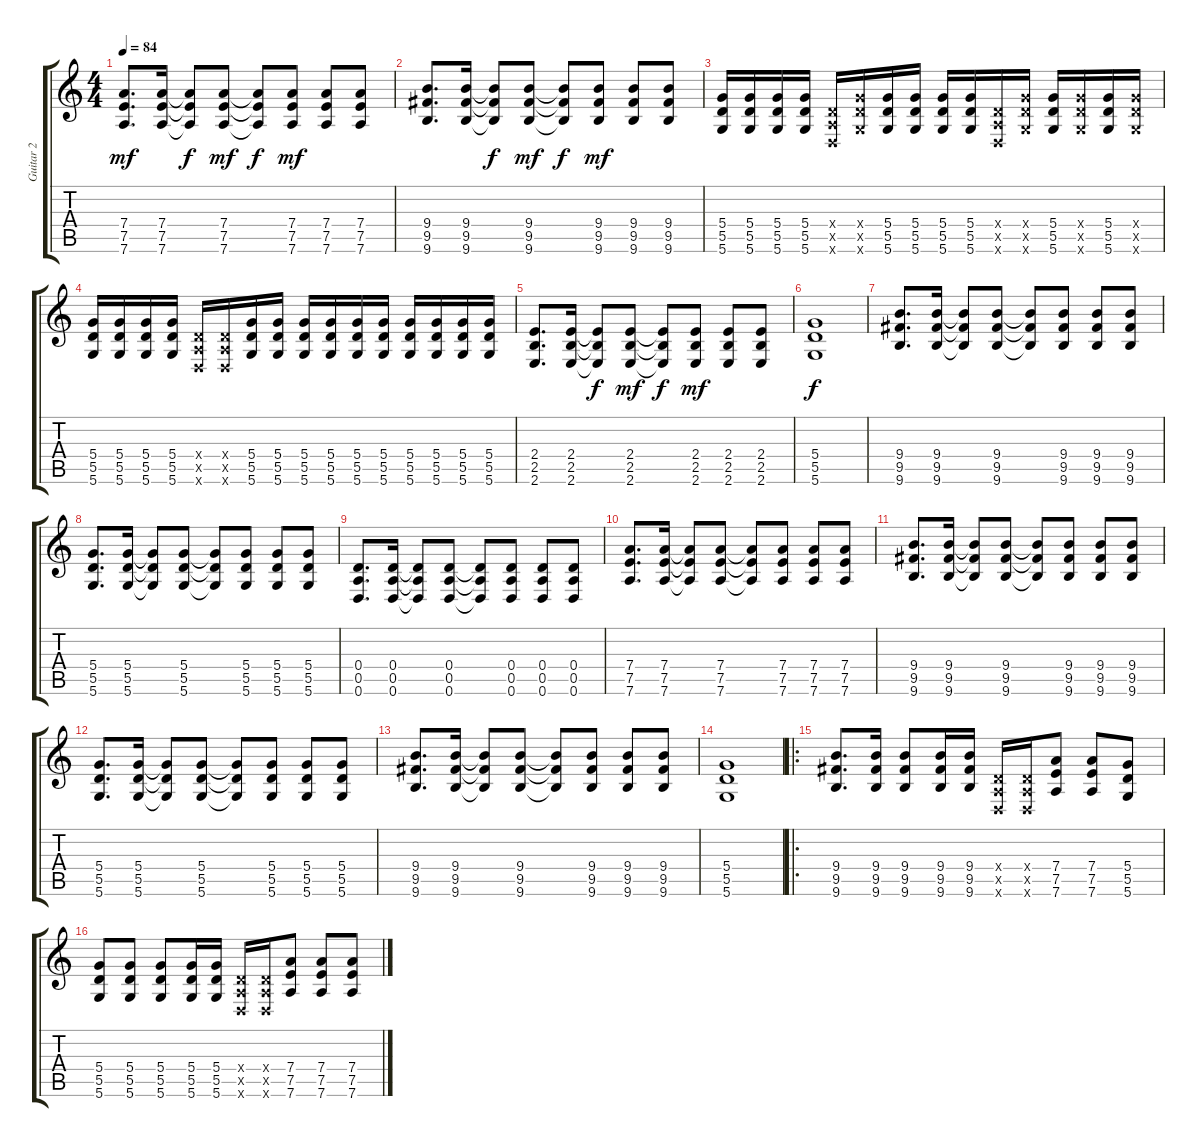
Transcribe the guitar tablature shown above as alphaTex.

\track ("Guitar 2" "Guitar 2") {instrument overdrivenguitar}
\staff {score tabs}
\tuning (E4 B3 G3 D3 A2 D2) {hide}
\ts (4 4)
\tempo 84
\clef g2
\ks c
(7.4 7.5 7.6).8{d dy mf} (7.4 7.5 7.6).16 (7.4{t} 7.5{t} 7.6{t}).8{dy f} (7.4 7.5 7.6).8{dy mf} (7.4{t} 7.5{t} 7.6{t}).8{dy f} (7.4 7.5 7.6).8{dy mf} (7.4 7.5 7.6).8 (7.4 7.5 7.6).8 |
(9.4 9.5 9.6).8{d} (9.4 9.5 9.6).16 (9.4{t} 9.5{t} 9.6{t}).8{dy f} (9.4 9.5 9.6).8{dy mf} (9.4{t} 9.5{t} 9.6{t}).8{dy f} (9.4 9.5 9.6).8{dy mf} (9.4 9.5 9.6).8 (9.4 9.5 9.6).8 |
(5.4 5.5 5.6).16 (5.4 5.5 5.6).16 (5.4 5.5 5.6).16 (5.4 5.5 5.6).16 (0.4{x} 0.5{x} 0.6{x}).16 (5.4{x} 5.5{x} 5.6{x}).16 (5.4 5.5 5.6).16 (5.4 5.5 5.6).16 (5.4 5.5 5.6).16 (5.4 5.5 5.6).16 (0.4{x} 0.5{x} 0.6{x}).16 (5.4{x} 5.5{x} 5.6{x}).16 (5.4 5.5 5.6).16 (5.4{x} 5.5{x} 5.6{x}).16 (5.4 5.5 5.6).16 (5.4{x} 5.5{x} 5.6{x}).16 |
(5.4 5.5 5.6).16 (5.4 5.5 5.6).16 (5.4 5.5 5.6).16 (5.4 5.5 5.6).16 (0.4{x} 0.5{x} 0.6{x}).16 (0.4{x} 0.5{x} 0.6{x}).16 (5.4 5.5 5.6).16 (5.4 5.5 5.6).16 (5.4 5.5 5.6).16 (5.4 5.5 5.6).16 (5.4 5.5 5.6).16 (5.4 5.5 5.6).16 (5.4 5.5 5.6).16 (5.4 5.5 5.6).16 (5.4 5.5 5.6).16 (5.4 5.5 5.6).16 |
(2.4 2.5 2.6).8{d} (2.4 2.5 2.6).16 (2.4{t} 2.5{t} 2.6{t}).8{dy f} (2.4 2.5 2.6).8{dy mf} (2.4{t} 2.5{t} 2.6{t}).8{dy f} (2.4 2.5 2.6).8{dy mf} (2.4 2.5 2.6).8 (2.4 2.5 2.6).8 |
(5.4 5.5 5.6).1{dy f} |
(9.4 9.5 9.6).8{d} (9.4 9.5 9.6).16 (9.4{t} 9.5{t} 9.6{t}).8 (9.4 9.5 9.6).8 (9.4{t} 9.5{t} 9.6{t}).8 (9.4 9.5 9.6).8 (9.4 9.5 9.6).8 (9.4 9.5 9.6).8 |
(5.4 5.5 5.6).8{d} (5.4 5.5 5.6).16 (5.4{t} 5.5{t} 5.6{t}).8 (5.4 5.5 5.6).8 (5.4{t} 5.5{t} 5.6{t}).8 (5.4 5.5 5.6).8 (5.4 5.5 5.6).8 (5.4 5.5 5.6).8 |
(0.4 0.5 0.6).8{d} (0.4 0.5 0.6).16 (0.4{t} 0.5{t} 0.6{t}).8 (0.4 0.5 0.6).8 (0.4{t} 0.5{t} 0.6{t}).8 (0.4 0.5 0.6).8 (0.4 0.5 0.6).8 (0.4 0.5 0.6).8 |
(7.4 7.5 7.6).8{d} (7.4 7.5 7.6).16 (7.4{t} 7.5{t} 7.6{t}).8 (7.4 7.5 7.6).8 (7.4{t} 7.5{t} 7.6{t}).8 (7.4 7.5 7.6).8 (7.4 7.5 7.6).8 (7.4 7.5 7.6).8 |
(9.4 9.5 9.6).8{d} (9.4 9.5 9.6).16 (9.4{t} 9.5{t} 9.6{t}).8 (9.4 9.5 9.6).8 (9.4{t} 9.5{t} 9.6{t}).8 (9.4 9.5 9.6).8 (9.4 9.5 9.6).8 (9.4 9.5 9.6).8 |
(5.4 5.5 5.6).8{d} (5.4 5.5 5.6).16 (5.4{t} 5.5{t} 5.6{t}).8 (5.4 5.5 5.6).8 (5.4{t} 5.5{t} 5.6{t}).8 (5.4 5.5 5.6).8 (5.4 5.5 5.6).8 (5.4 5.5 5.6).8 |
(9.4 9.5 9.6).8{d} (9.4 9.5 9.6).16 (9.4{t} 9.5{t} 9.6{t}).8 (9.4 9.5 9.6).8 (9.4{t} 9.5{t} 9.6{t}).8 (9.4 9.5 9.6).8 (9.4 9.5 9.6).8 (9.4 9.5 9.6).8 |
(5.4 5.5 5.6).1 |
\ro
(9.4 9.5 9.6).8{d} (9.4 9.5 9.6).16 (9.4 9.5 9.6).8 (9.4 9.5 9.6).16 (9.4 9.5 9.6).16 (0.4{x} 0.5{x} 0.6{x}).16 (0.4{x} 0.5{x} 0.6{x}).16 (7.4 7.5 7.6).8 (7.4 7.5 7.6).8 (5.4 5.5 5.6).8 |
(5.4 5.5 5.6).8 (5.4 5.5 5.6).8 (5.4 5.5 5.6).8 (5.4 5.5 5.6).16 (5.4 5.5 5.6).16 (0.4{x} 0.5{x} 0.6{x}).16 (0.4{x} 0.5{x} 0.6{x}).16 (7.4 7.5 7.6).8 (7.4 7.5 7.6).8 (7.4 7.5 7.6).8
